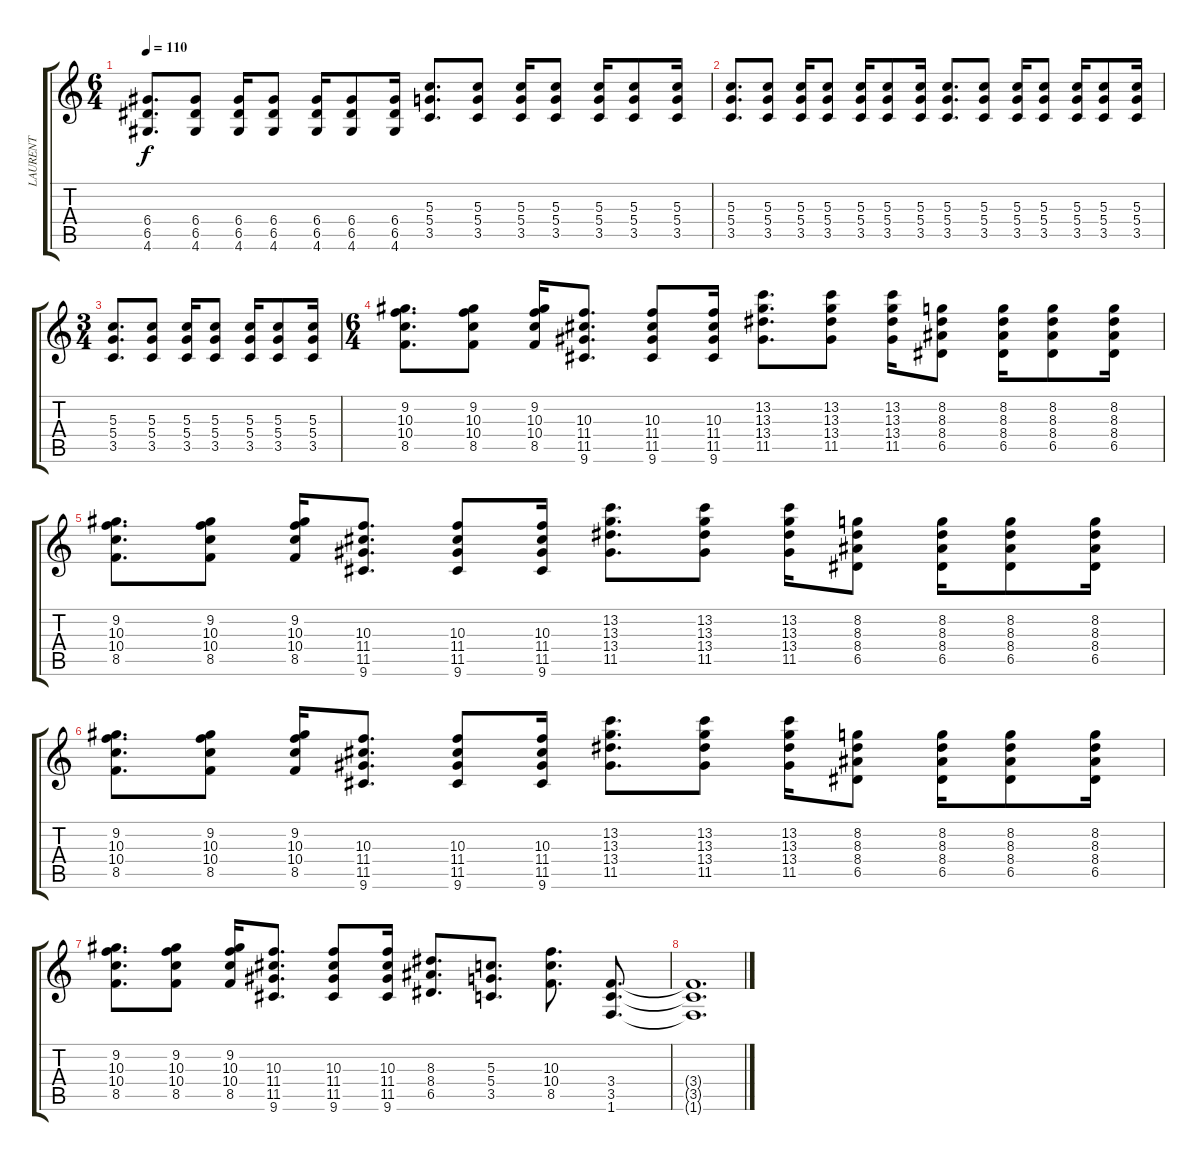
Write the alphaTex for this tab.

\track ("LAURENT" "LAURENT") {instrument distortionguitar}
\staff {score tabs}
\tuning (E4 B3 G3 D3 A2 E2) {hide}
\ts (6 4)
\tempo 110
\clef g2
\ks c
(6.4 6.5 4.6).8{d dy f} (6.4 6.5 4.6).8 (6.4 6.5 4.6).16 (6.4 6.5 4.6).8 (6.4 6.5 4.6).16 (6.4 6.5 4.6).8 (6.4 6.5 4.6).16 (5.3 5.4 3.5).8{d} (5.3 5.4 3.5).8 (5.3 5.4 3.5).16 (5.3 5.4 3.5).8 (5.3 5.4 3.5).16 (5.3 5.4 3.5).8 (5.3 5.4 3.5).16 |
(5.3 5.4 3.5).8{d} (5.3 5.4 3.5).8 (5.3 5.4 3.5).16 (5.3 5.4 3.5).8 (5.3 5.4 3.5).16 (5.3 5.4 3.5).8 (5.3 5.4 3.5).16 (5.3 5.4 3.5).8{d} (5.3 5.4 3.5).8 (5.3 5.4 3.5).16 (5.3 5.4 3.5).8 (5.3 5.4 3.5).16 (5.3 5.4 3.5).8 (5.3 5.4 3.5).16 |
\ts (3 4)
(5.3 5.4 3.5).8{d} (5.3 5.4 3.5).8 (5.3 5.4 3.5).16 (5.3 5.4 3.5).8 (5.3 5.4 3.5).16 (5.3 5.4 3.5).8 (5.3 5.4 3.5).16 |
\ts (6 4)
(9.2 10.3 10.4 8.5).8{d} (9.2 10.3 10.4 8.5).8 (9.2 10.3 10.4 8.5).16 (10.3 11.4 11.5 9.6).8{d} (10.3 11.4 11.5 9.6).8 (10.3 11.4 11.5 9.6).16 (13.2 13.3 13.4 11.5).8{d} (13.2 13.3 13.4 11.5).8 (13.2 13.3 13.4 11.5).16 (8.2 8.3 8.4 6.5).8 (8.2 8.3 8.4 6.5).16 (8.2 8.3 8.4 6.5).8 (8.2 8.3 8.4 6.5).16 |
(9.2 10.3 10.4 8.5).8{d} (9.2 10.3 10.4 8.5).8 (9.2 10.3 10.4 8.5).16 (10.3 11.4 11.5 9.6).8{d} (10.3 11.4 11.5 9.6).8 (10.3 11.4 11.5 9.6).16 (13.2 13.3 13.4 11.5).8{d} (13.2 13.3 13.4 11.5).8 (13.2 13.3 13.4 11.5).16 (8.2 8.3 8.4 6.5).8 (8.2 8.3 8.4 6.5).16 (8.2 8.3 8.4 6.5).8 (8.2 8.3 8.4 6.5).16 |
(9.2 10.3 10.4 8.5).8{d} (9.2 10.3 10.4 8.5).8 (9.2 10.3 10.4 8.5).16 (10.3 11.4 11.5 9.6).8{d} (10.3 11.4 11.5 9.6).8 (10.3 11.4 11.5 9.6).16 (13.2 13.3 13.4 11.5).8{d} (13.2 13.3 13.4 11.5).8 (13.2 13.3 13.4 11.5).16 (8.2 8.3 8.4 6.5).8 (8.2 8.3 8.4 6.5).16 (8.2 8.3 8.4 6.5).8 (8.2 8.3 8.4 6.5).16 |
(9.2 10.3 10.4 8.5).8{d} (9.2 10.3 10.4 8.5).8 (9.2 10.3 10.4 8.5).16 (10.3 11.4 11.5 9.6).8{d} (10.3 11.4 11.5 9.6).8 (10.3 11.4 11.5 9.6).16 (8.3 8.4 6.5).8{d} (5.3 5.4 3.5).8{d} (10.3 10.4 8.5).8{d} (3.4 3.5 1.6).8{d} |
(3.4{t} 3.5{t} 1.6{t}).1{d}
